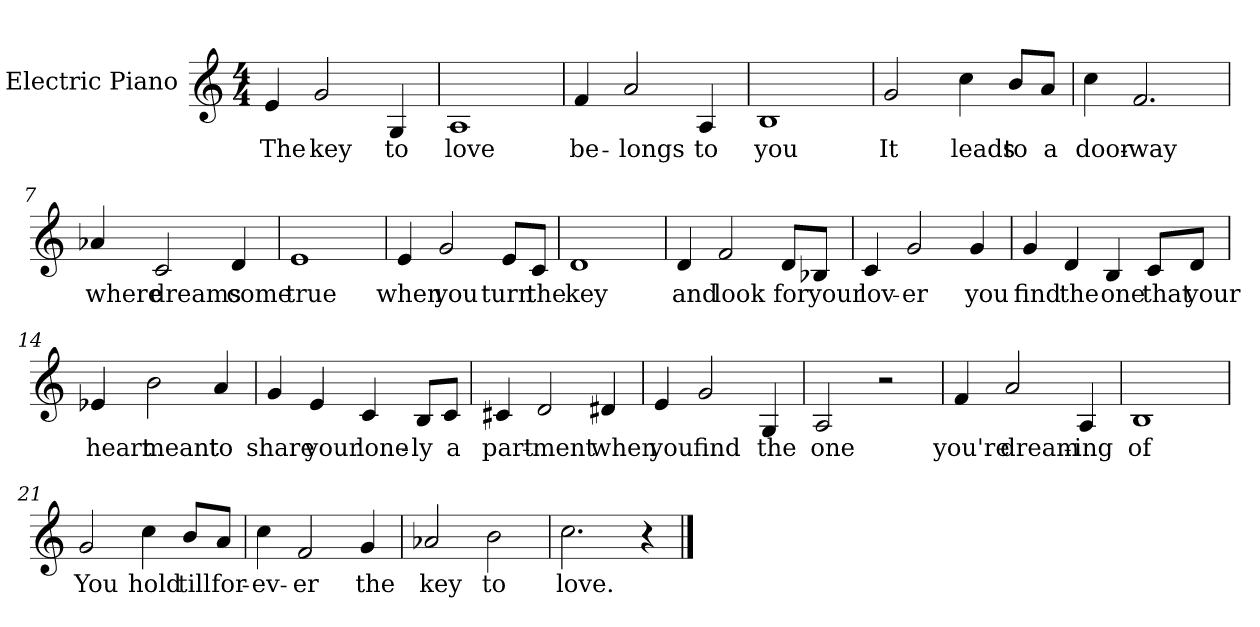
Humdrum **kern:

**kern	**text
*part1	*part1
*staff1	*staff1
*I"Electric Piano	*
*I'E.Pno	*
*clefG2	*
*k[]	*
*C:	*
*M4/4	*
=1	=1
4e/	The
2g/	key
4G/	to
=2	=2
1A	love
=3	=3
4f/	be-
2a/	-longs
4A/	to
=4	=4
1B	you
=5	=5
2g/	It
4cc\	leads
8b/L	to
8a/J	a
=6	=6
4cc\	door-
2.f/	-way
!!LO:LB:g=z
=7	=7
4a-X/	where
2c/	dreams
4d/	come
=8	=8
1e	true
=9	=9
4e/	when
2g/	you
8e/L	turn
8c/J	the
=10	=10
1d	key
=11	=11
4d/	and
2f/	look
8d/L	for
8B-X/J	your
!!LO:LB:g=z
=12	=12
4c/	lov-
2g/	-er
4g/	you
=13	=13
4g/	find
4d/	the
4B/	one
8c/L	that
8d/J	your
=14	=14
4e-X/	heart
2b\	meant
4a/	to
=15	=15
4g/	share
4e/	your
4c/	lone-
8B/L	-ly
8c/J	a
!!LO:LB:g=z
=16	=16
4c#X/	part-
2d/	-ment
4d#X/	when
=17	=17
4e/	you
2g/	find
4G/	the
=18	=18
2A/	one
2r	.
=19	=19
4f/	you're
2a/	dream-
4A/	-ing
=20	=20
1B	of
=21	=21
2g/	You
4cc\	hold
8b/L	till
8a/J	for-
!!LO:LB:g=z
=22	=22
4cc\	-ev-
2f/	-er
4g/	the
=23	=23
2a-X/	key
2b\	to
=24	=24
2.cc\	love.
4r	.
==	==
*-	*-
